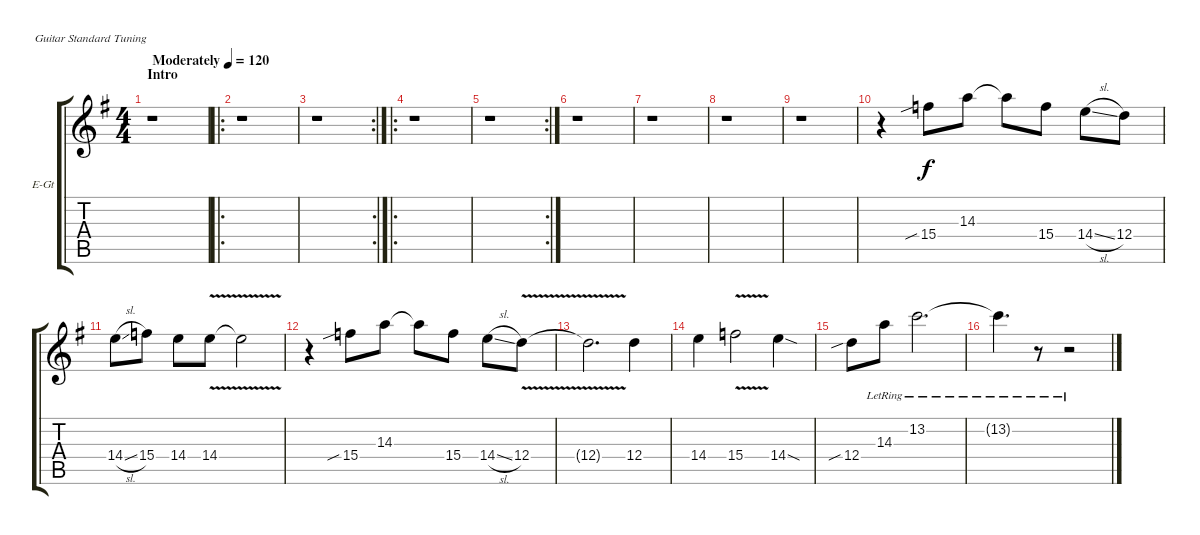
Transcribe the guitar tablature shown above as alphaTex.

\defaultSystemsLayout 4
\bracketExtendMode groupsimilarinstruments
\firstSystemTrackNameOrientation horizontal
\otherSystemsTrackNameOrientation horizontal
\track ("Guitar 6" "E-Gt") {instrument distortionguitar}
\staff {score tabs}
\tuning (E4 B3 G3 D3 A2 E2)
\ts (4 4)
\section ("" "Intro")
\tempo (120 "Moderately")
\clef g2
\scale
0.477941
\ks g
r.1{dy f instrument distortionguitar} |
\ro
\scale
0.272059 r.1 |
\rc 2
\scale
0.25 r.1 |
\ro
\scale
0.362745 r.1 |
\rc 2
\scale
0.333333 r.1 |
\scale
0.303922 r.1 |
\scale
0.333333 r.1 |
\scale
0.333333 r.1 |
\scale
0.333333 r.1 |
r.4 15.4{sib}.8 14.3.8 14.3{t}.8 15.4.8 14.4{sl}.8 12.4.8 |
14.4{sl}.8 15.4.8 14.4.8 14.4{v}.8 14.4{v t}.2 |
r.4 15.4{sib}.8 14.3.8 14.3{t}.8 15.4.8 14.4{sl}.8 12.4{v}.8 |
12.4{v t}.2{d} 12.4.4 |
14.4.4 15.4{v}.2 14.4{sod}.4 |
12.4{sib}.8 14.3{lr}.8 13.2{lr}.2{d} |
13.2{lr t}.4{d} r.8 r.2
